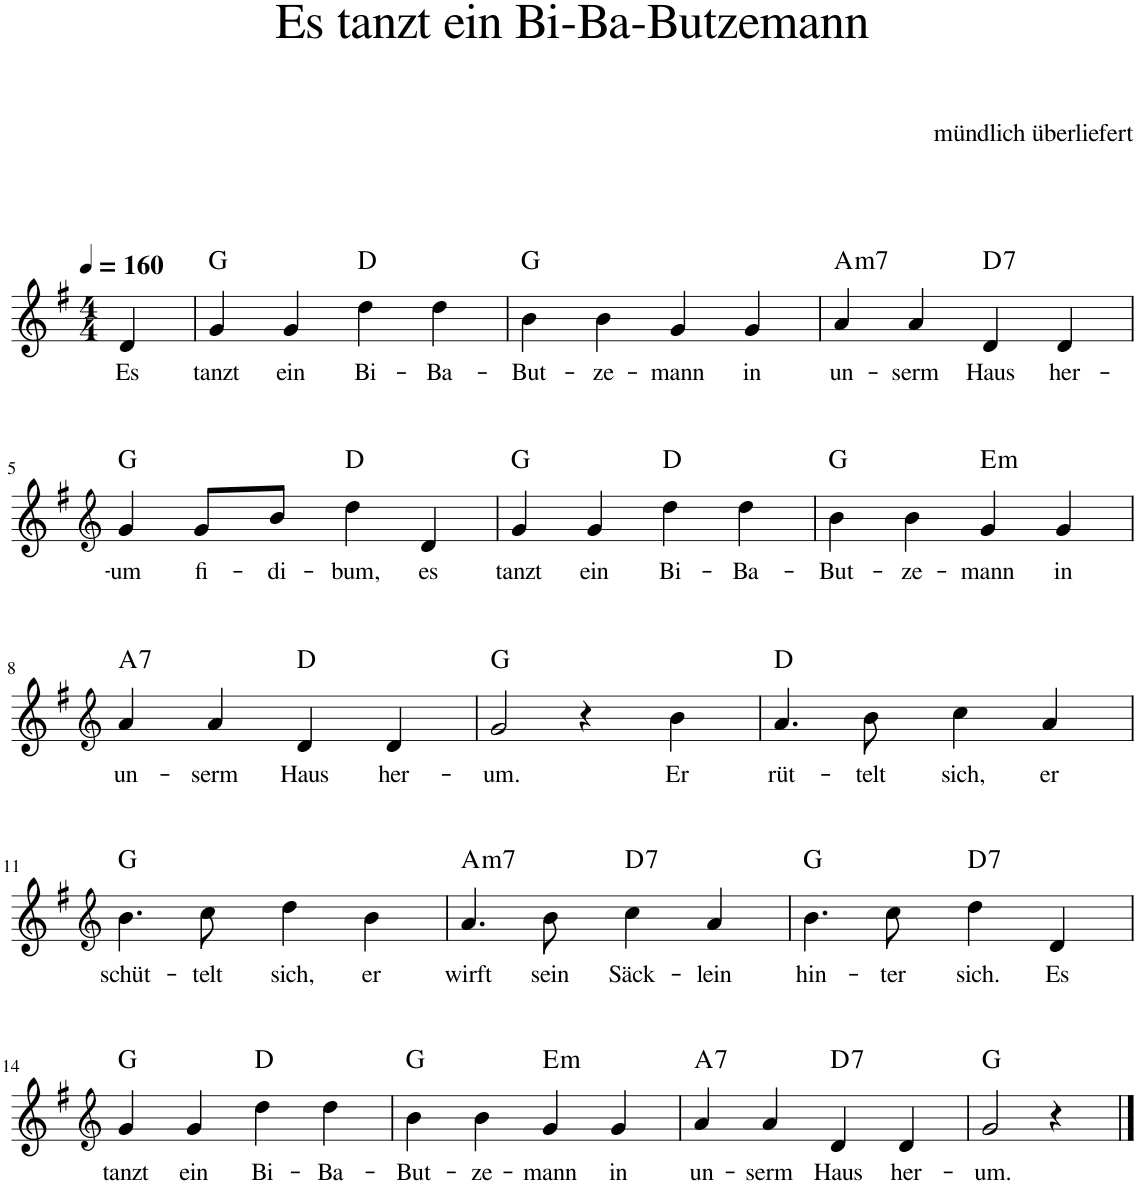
**kern	**text	**harte
*part1	*part1	*part1
*staff1	*staff1	*
*I"unbenannt1	*	*
*clefG2	*	*
*k[f#]	*	*
*M4/4	*	*
*MM160	*	*
=1	=1	=1
!	!LO:LY:b	!
4d/	Es	.
=2	=2	=2
!	!LO:LY:b	!
4g/	tanzt	G:maj
!	!LO:LY:b	!
4g/	ein	.
!	!LO:LY:b	!
4dd\	Bi-	D:maj
!	!LO:LY:b	!
4dd\	Ba-	.
=3	=3	=3
!	!LO:LY:b	!
4b\	But-	G:maj
!	!LO:LY:b	!
4b\	ze-	.
!	!LO:LY:b	!
4g/	mann	.
!	!LO:LY:b	!
4g/	in	.
=4	=4	=4
!	!LO:LY:b	!LO:H:kt=m7
4a/	un-	A:min7
!	!LO:LY:b	!
4a/	serm	.
!	!LO:LY:b	!LO:H:kt=7
4d/	Haus	D:7
!	!LO:LY:b	!
4d/	her-	.
!!LO:LB:g=z
=5	=5	=5
*clefG2	*	*
!	!LO:LY:b	!
4g/	um	G:maj
!	!LO:LY:b	!
8g/L	fi-	.
!	!LO:LY:b	!
8b/J	di-	.
!	!LO:LY:b	!
4dd\	bum,	D:maj
!	!LO:LY:b	!
4d/	es	.
=6	=6	=6
!	!LO:LY:b	!
4g/	tanzt	G:maj
!	!LO:LY:b	!
4g/	ein	.
!	!LO:LY:b	!
4dd\	Bi-	D:maj
!	!LO:LY:b	!
4dd\	Ba-	.
=7	=7	=7
!	!LO:LY:b	!
4b\	But-	G:maj
!	!LO:LY:b	!
4b\	ze-	.
!	!LO:LY:b	!LO:H:kt=m
4g/	mann	E:min
!	!LO:LY:b	!
4g/	in	.
!!LO:LB:g=z
=8	=8	=8
*clefG2	*	*
!	!LO:LY:b	!LO:H:kt=7
4a/	un-	A:7
!	!LO:LY:b	!
4a/	serm	.
!	!LO:LY:b	!
4d/	Haus	D:maj
!	!LO:LY:b	!
4d/	her-	.
=9	=9	=9
!	!LO:LY:b	!
2g/	um.	G:maj
4r	.	.
!	!LO:LY:b	!
4b\	Er	.
=10	=10	=10
!	!LO:LY:b	!
4.a/	rüt-	D:maj
!	!LO:LY:b	!
8b\	telt	.
!	!LO:LY:b	!
4cc\	sich,	.
!	!LO:LY:b	!
4a/	er	.
!!LO:LB:g=z
=11	=11	=11
*clefG2	*	*
!	!LO:LY:b	!
4.b\	schüt-	G:maj
!	!LO:LY:b	!
8cc\	telt	.
!	!LO:LY:b	!
4dd\	sich,	.
!	!LO:LY:b	!
4b\	er	.
=12	=12	=12
!	!LO:LY:b	!LO:H:kt=m7
4.a/	wirft	A:min7
!	!LO:LY:b	!
8b\	sein	.
!	!LO:LY:b	!LO:H:kt=7
4cc\	Säck-	D:7
!	!LO:LY:b	!
4a/	lein	.
=13	=13	=13
!	!LO:LY:b	!
4.b\	hin-	G:maj
!	!LO:LY:b	!
8cc\	ter	.
!	!LO:LY:b	!LO:H:kt=7
4dd\	sich.	D:7
!	!LO:LY:b	!
4d/	Es	.
!!LO:LB:g=z
=14	=14	=14
*clefG2	*	*
!	!LO:LY:b	!
4g/	tanzt	G:maj
!	!LO:LY:b	!
4g/	ein	.
!	!LO:LY:b	!
4dd\	Bi-	D:maj
!	!LO:LY:b	!
4dd\	Ba-	.
=15	=15	=15
!	!LO:LY:b	!
4b\	But-	G:maj
!	!LO:LY:b	!
4b\	ze-	.
!	!LO:LY:b	!LO:H:kt=m
4g/	mann	E:min
!	!LO:LY:b	!
4g/	in	.
=16	=16	=16
!	!LO:LY:b	!LO:H:kt=7
4a/	un-	A:7
!	!LO:LY:b	!
4a/	serm	.
!	!LO:LY:b	!LO:H:kt=7
4d/	Haus	D:7
!	!LO:LY:b	!
4d/	her-	.
=17	=17	=17
!	!LO:LY:b	!
2g/	um.	G:maj
4r	.	.
==	==	==
*-	*-	*-
